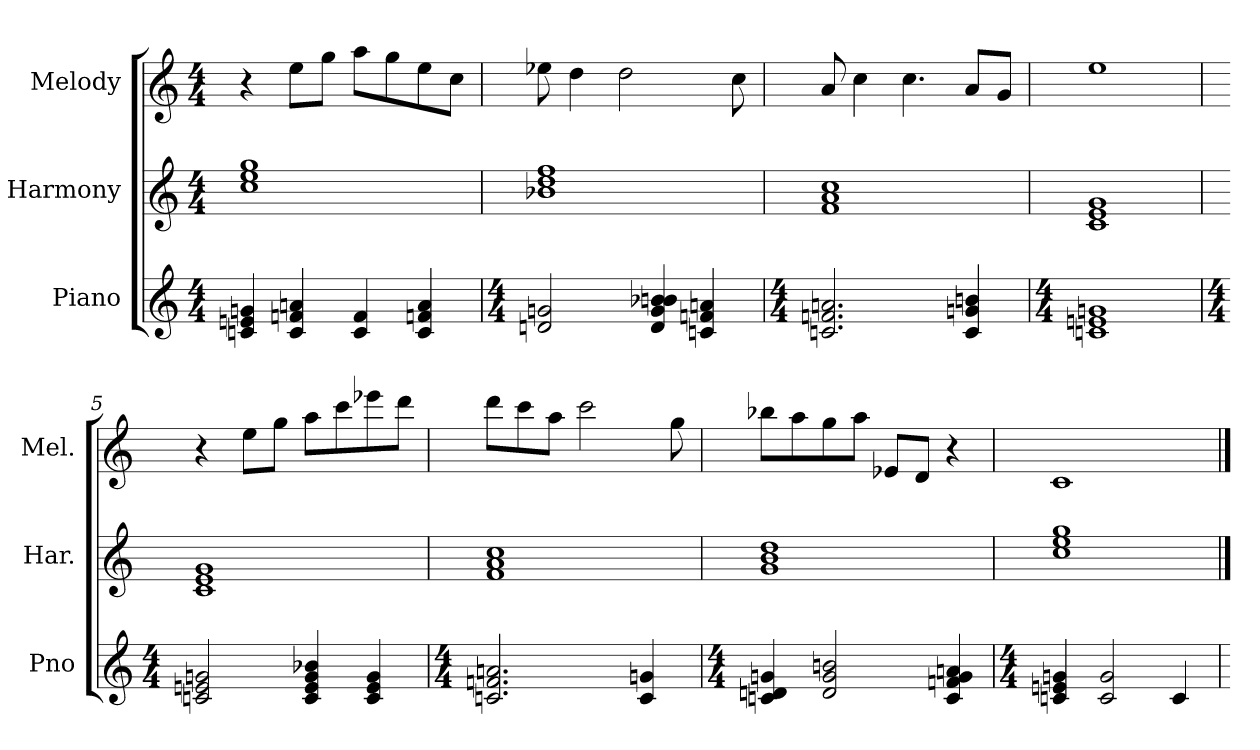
**kern	**kern	**kern
*part3	*part2	*part1
*staff3	*staff2	*staff1
*I"Piano	*I"Harmony	*I"Melody
*I'Pno	*I'Har.	*I'Mel.
*	*clefG2	*clefG2
*	*k[]	*k[]
*M4/4	*M4/4	*M4/4
=1	=1	=1
4cn 4en 4gn	1cc 1ee 1gg	4r
4c 4fn 4an	.	8ee\L
.	.	8gg\J
4c 4f	.	8aa\L
.	.	8gg\
4c 4fn 4a	.	8ee\
.	.	8cc\J
=2	=2	=2
*M4/4	*	*
2dn 2gn	1b-X 1dd 1ff	8ee-X\
.	.	4dd\
.	.	2dd\
4d 4g 4b-X 4bn	.	.
4cn 4fn 4an	.	.
.	.	8cc\
=3	=3	=3
*M4/4	*	*
2.cn 2.fn 2.an	1f 1a 1cc	8a/
.	.	4cc\
.	.	4.cc\
4c 4gn 4bn	.	8a/L
.	.	8g/J
=4	=4	=4
*M4/4	*	*
1cn 1en 1gn	1c 1e 1g	1ee
=5	=5	=5
*M4/4	*	*
2cn 2en 2gn	1c 1e 1g	4r
.	.	8ee\L
.	.	8gg\J
4c 4e 4g 4b-X	.	8aa\L
.	.	8ccc\
4c 4e 4g	.	8eee-X\
.	.	8ddd\J
=6	=6	=6
*M4/4	*	*
2.cn 2.fn 2.an	1f 1a 1cc	8ddd\L
.	.	8ccc\
.	.	8aa\J
.	.	2ccc\
4c 4gn	.	.
.	.	8gg\
!!LO:LB:g=z
=7	=7	=7
*M4/4	*	*
4cn 4dn 4gn	1g 1b 1dd	8bb-X\L
.	.	8aa\
2d 2g 2bn	.	8gg\
.	.	8aa\J
.	.	8e-X/L
.	.	8d/J
4c 4fn 4g 4an	.	4r
=8	=8	=8
*M4/4	*	*
4cn 4en 4gn	1cc 1ee 1gg	1c
2c 2g	.	.
4c	.	.
=	==	==
*-	*-	*-
